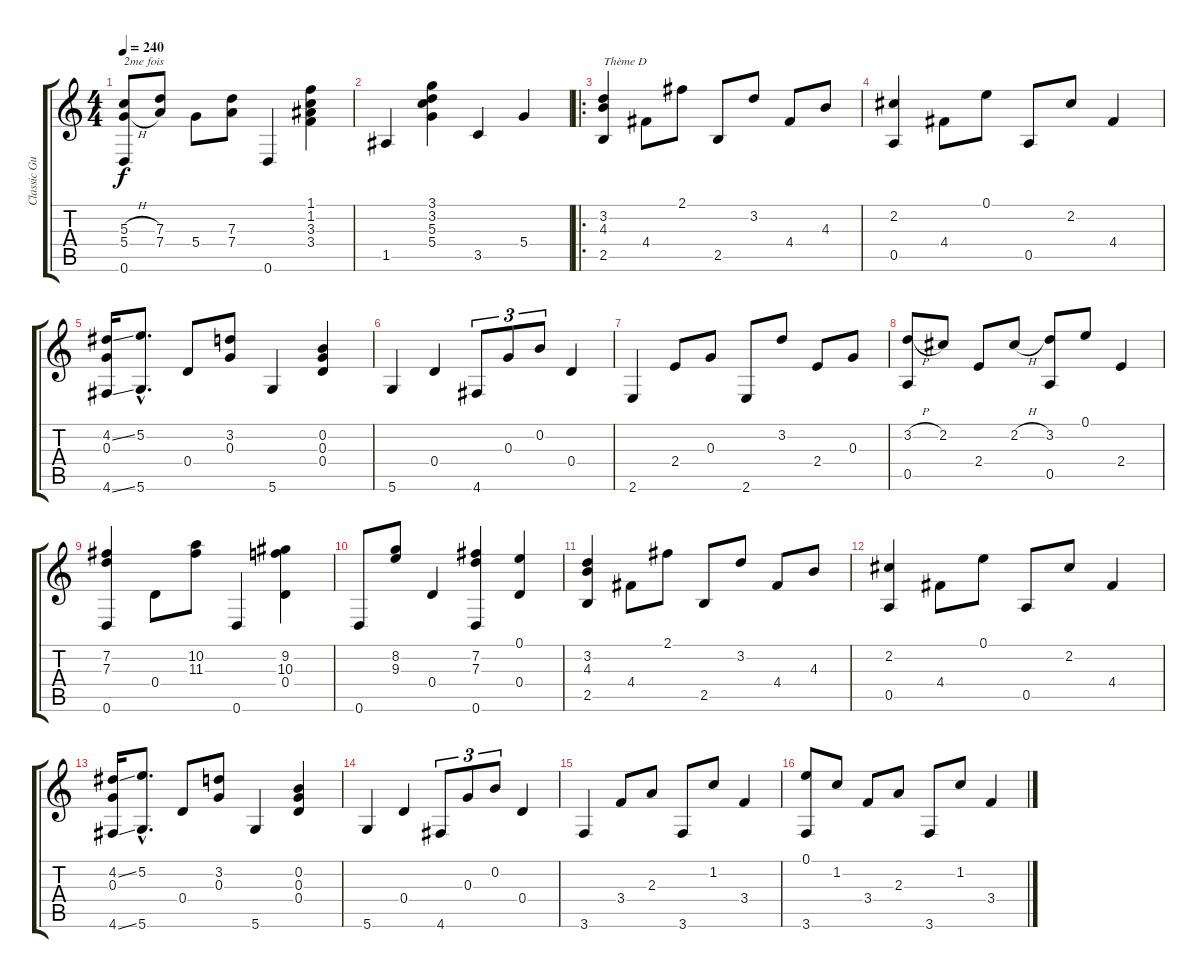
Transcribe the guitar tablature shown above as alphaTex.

\track ("Classic Guitar" "Classic Gu") {instrument acousticguitarnylon}
\staff {score tabs}
\tuning (E4 B3 G3 D3 A2 D2) {hide}
\ts (4 4)
\tempo 240
\clef g2
\ks c
(5.3{h} 5.4{h} 0.6).8{txt "2me fois" dy f} (7.3 7.4).8 5.4.8 (7.3 7.4).8 0.6.4 (1.1 1.2 3.3 3.4).4 |
1.5.4 (3.1 3.2 5.3 5.4).4 3.5.4 5.4.4 |
\ro
(3.2 4.3 2.5).4{txt "Thème D"} 4.4.8 2.1.8 2.5.8 3.2.8 4.4.8 4.3.8 |
(2.2 0.5).4 4.4.8 0.1.8 0.5.8 2.2.8 4.4.4 |
(4.2{ss} 0.3 4.6{ss}).16 (5.2{hac} 5.6{hac}).8{d} 0.4.8 (3.2 0.3).8 5.6.4 (0.2 0.3 0.4).4 |
5.6.4 0.4.4 4.6.8{tu (3 2)} 0.3.8{tu (3 2)} 0.2.8{tu (3 2)} 0.4.4 |
2.6.4 2.4.8 0.3.8 2.6.8 3.2.8 2.4.8 0.3.8 |
(3.2{h} 0.5).8 2.2.8 2.4.8 2.2{h}.8 (3.2 0.5).8 0.1.8 2.4.4 |
(7.2 7.3 0.6).4 0.4.8 (10.2 11.3).8 0.6.4 (9.2 10.3 0.4).4 |
0.6.8 (8.2 9.3).8 0.4.4 (7.2 7.3 0.6).4 (0.1 0.4).4 |
(3.2 4.3 2.5).4 4.4.8 2.1.8 2.5.8 3.2.8 4.4.8 4.3.8 |
(2.2 0.5).4 4.4.8 0.1.8 0.5.8 2.2.8 4.4.4 |
(4.2{ss} 0.3 4.6{ss}).16 (5.2{hac} 5.6{hac}).8{d} 0.4.8 (3.2 0.3).8 5.6.4 (0.2 0.3 0.4).4 |
5.6.4 0.4.4 4.6.8{tu (3 2)} 0.3.8{tu (3 2)} 0.2.8{tu (3 2)} 0.4.4 |
3.6.4 3.4.8 2.3.8 3.6.8 1.2.8 3.4.4 |
(0.1 3.6).8 1.2.8 3.4.8 2.3.8 3.6.8 1.2.8 3.4.4
